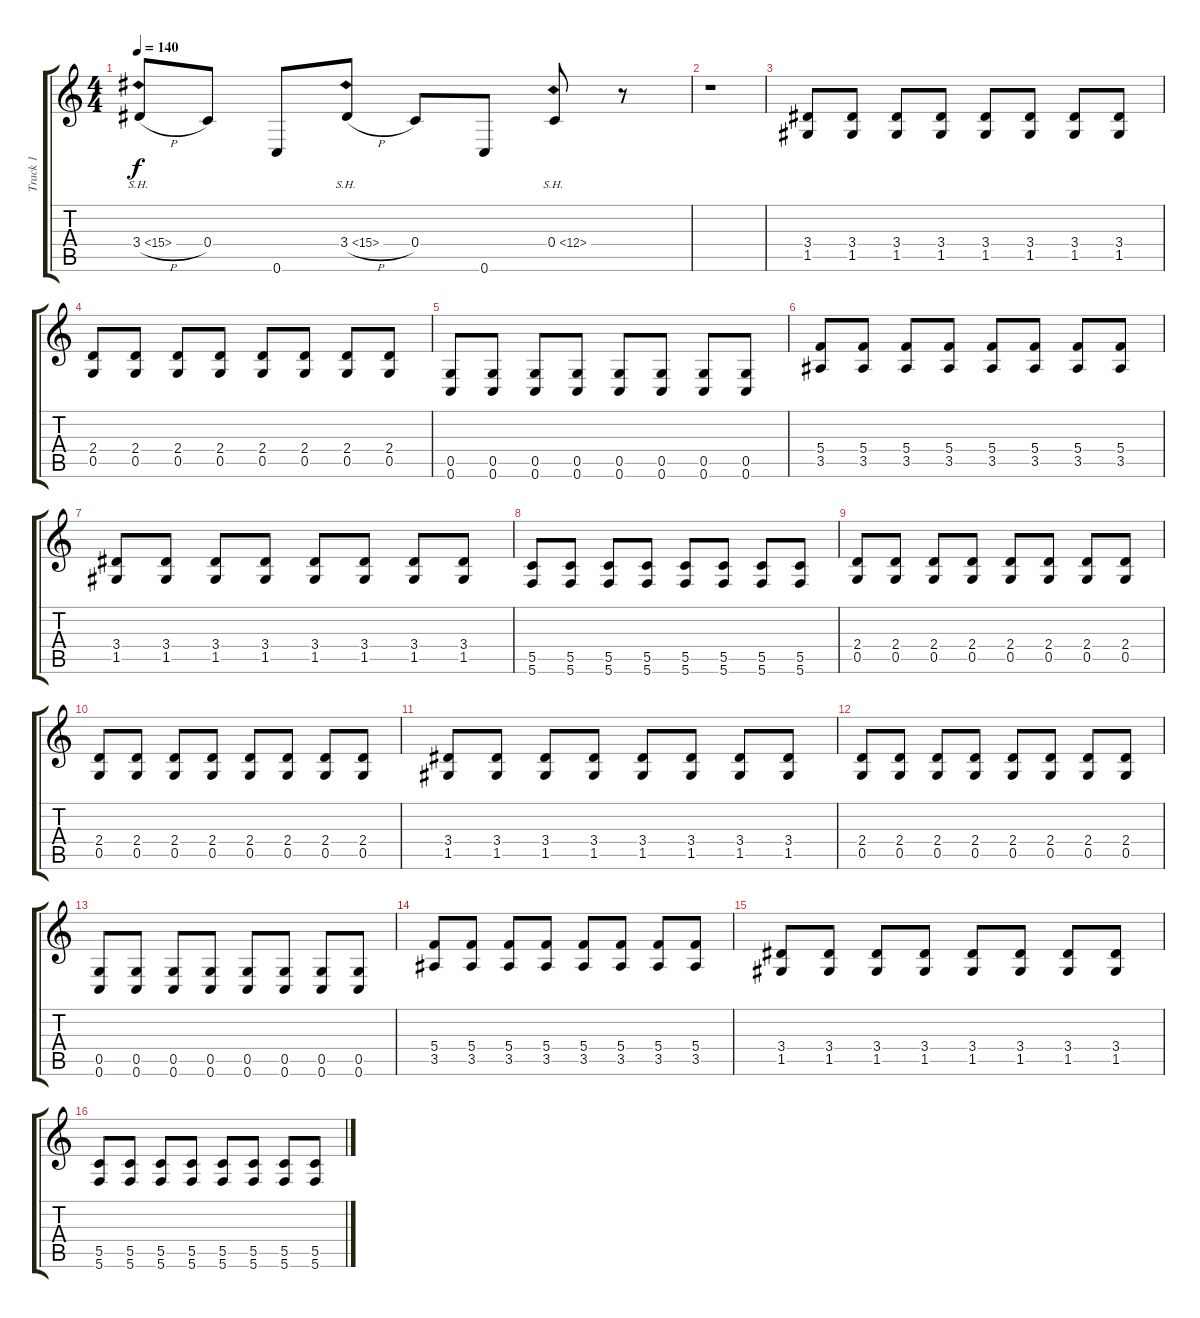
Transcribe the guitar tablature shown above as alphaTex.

\track ("Track 1" "Track 1") {instrument distortionguitar}
\staff {score tabs}
\tuning (D4 A3 F3 C3 G2 C2) {hide}
\ts (4 4)
\tempo 140
\clef g2
\ks c
3.4{sh 12 h}.8{dy f} 0.4.8 0.6.8 3.4{sh 12 h}.8 0.4.8 0.6.8 0.4{sh 12}.8 r.8 |
r.1 |
(3.4 1.5).8 (3.4 1.5).8 (3.4 1.5).8 (3.4 1.5).8 (3.4 1.5).8 (3.4 1.5).8 (3.4 1.5).8 (3.4 1.5).8 |
(2.4 0.5).8 (2.4 0.5).8 (2.4 0.5).8 (2.4 0.5).8 (2.4 0.5).8 (2.4 0.5).8 (2.4 0.5).8 (2.4 0.5).8 |
(0.5 0.6).8 (0.5 0.6).8 (0.5 0.6).8 (0.5 0.6).8 (0.5 0.6).8 (0.5 0.6).8 (0.5 0.6).8 (0.5 0.6).8 |
(5.4 3.5).8 (5.4 3.5).8 (5.4 3.5).8 (5.4 3.5).8 (5.4 3.5).8 (5.4 3.5).8 (5.4 3.5).8 (5.4 3.5).8 |
(3.4 1.5).8 (3.4 1.5).8 (3.4 1.5).8 (3.4 1.5).8 (3.4 1.5).8 (3.4 1.5).8 (3.4 1.5).8 (3.4 1.5).8 |
(5.5 5.6).8 (5.5 5.6).8 (5.5 5.6).8 (5.5 5.6).8 (5.5 5.6).8 (5.5 5.6).8 (5.5 5.6).8 (5.5 5.6).8 |
(2.4 0.5).8 (2.4 0.5).8 (2.4 0.5).8 (2.4 0.5).8 (2.4 0.5).8 (2.4 0.5).8 (2.4 0.5).8 (2.4 0.5).8 |
(2.4 0.5).8 (2.4 0.5).8 (2.4 0.5).8 (2.4 0.5).8 (2.4 0.5).8 (2.4 0.5).8 (2.4 0.5).8 (2.4 0.5).8 |
(3.4 1.5).8 (3.4 1.5).8 (3.4 1.5).8 (3.4 1.5).8 (3.4 1.5).8 (3.4 1.5).8 (3.4 1.5).8 (3.4 1.5).8 |
(2.4 0.5).8 (2.4 0.5).8 (2.4 0.5).8 (2.4 0.5).8 (2.4 0.5).8 (2.4 0.5).8 (2.4 0.5).8 (2.4 0.5).8 |
(0.5 0.6).8 (0.5 0.6).8 (0.5 0.6).8 (0.5 0.6).8 (0.5 0.6).8 (0.5 0.6).8 (0.5 0.6).8 (0.5 0.6).8 |
(5.4 3.5).8 (5.4 3.5).8 (5.4 3.5).8 (5.4 3.5).8 (5.4 3.5).8 (5.4 3.5).8 (5.4 3.5).8 (5.4 3.5).8 |
(3.4 1.5).8 (3.4 1.5).8 (3.4 1.5).8 (3.4 1.5).8 (3.4 1.5).8 (3.4 1.5).8 (3.4 1.5).8 (3.4 1.5).8 |
(5.5 5.6).8 (5.5 5.6).8 (5.5 5.6).8 (5.5 5.6).8 (5.5 5.6).8 (5.5 5.6).8 (5.5 5.6).8 (5.5 5.6).8
